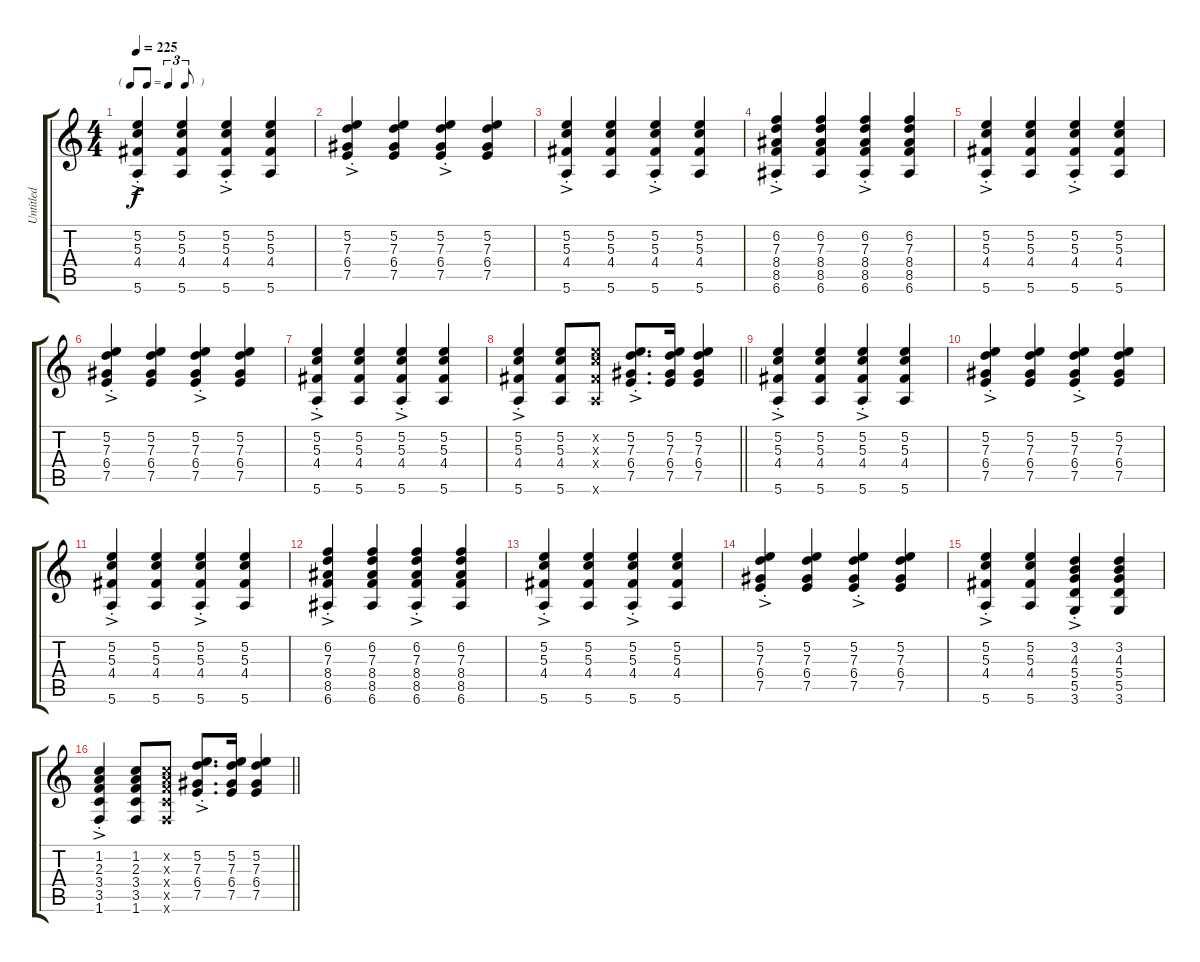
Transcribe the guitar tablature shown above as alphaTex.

\track ("Untitled" "Untitled") {instrument acousticguitarnylon}
\staff {score tabs}
\tuning (E4 B3 G3 D3 A2 E2) {hide}
\ts (4 4)
\tf triplet8th
\tempo 225
\clef g2
\ks c
(5.2{ac st} 5.3{ac st} 4.4{ac st} 5.6{ac st}).4{dy f} (5.2 5.3 4.4 5.6).4 (5.2{ac st} 5.3{ac st} 4.4{ac st} 5.6{ac st}).4 (5.2 5.3 4.4 5.6).4 |
(5.2{ac st} 7.3{ac st} 6.4{ac st} 7.5{ac st}).4 (5.2 7.3 6.4 7.5).4 (5.2{ac st} 7.3{ac st} 6.4{ac st} 7.5{ac st}).4 (5.2 7.3 6.4 7.5).4 |
(5.2{ac st} 5.3{ac st} 4.4{ac st} 5.6{ac st}).4 (5.2 5.3 4.4 5.6).4 (5.2{ac st} 5.3{ac st} 4.4{ac st} 5.6{ac st}).4 (5.2 5.3 4.4 5.6).4 |
(6.2{ac st} 7.3{ac st} 8.4{ac st} 8.5{ac st} 6.6{ac st}).4 (6.2 7.3 8.4 8.5 6.6).4 (6.2{ac st} 7.3{ac st} 8.4{ac st} 8.5{ac st} 6.6{ac st}).4 (6.2 7.3 8.4 8.5 6.6).4 |
(5.2{ac st} 5.3{ac st} 4.4{ac st} 5.6{ac st}).4 (5.2 5.3 4.4 5.6).4 (5.2{ac st} 5.3{ac st} 4.4{ac st} 5.6{ac st}).4 (5.2 5.3 4.4 5.6).4 |
(5.2{ac st} 7.3{ac st} 6.4{ac st} 7.5{ac st}).4 (5.2 7.3 6.4 7.5).4 (5.2{ac st} 7.3{ac st} 6.4{ac st} 7.5{ac st}).4 (5.2 7.3 6.4 7.5).4 |
(5.2{ac st} 5.3{ac st} 4.4{ac st} 5.6{ac st}).4 (5.2 5.3 4.4 5.6).4 (5.2{ac st} 5.3{ac st} 4.4{ac st} 5.6{ac st}).4 (5.2 5.3 4.4 5.6).4 |
\barLineRight lightlight
(5.2{ac st} 5.3{ac st} 4.4{ac st} 5.6{ac st}).4 (5.2 5.3 4.4 5.6).8 (5.2{x} 5.3{x} 4.4{x} 5.6{x}).8 (5.2{ac st} 7.3{ac st} 6.4{ac st} 7.5{ac st}).8{d} (5.2 7.3 6.4 7.5).16 (5.2 7.3 6.4 7.5).4 |
(5.2{ac st} 5.3{ac st} 4.4{ac st} 5.6{ac st}).4 (5.2 5.3 4.4 5.6).4 (5.2{ac st} 5.3{ac st} 4.4{ac st} 5.6{ac st}).4 (5.2 5.3 4.4 5.6).4 |
(5.2{ac st} 7.3{ac st} 6.4{ac st} 7.5{ac st}).4 (5.2 7.3 6.4 7.5).4 (5.2{ac st} 7.3{ac st} 6.4{ac st} 7.5{ac st}).4 (5.2 7.3 6.4 7.5).4 |
(5.2{ac st} 5.3{ac st} 4.4{ac st} 5.6{ac st}).4 (5.2 5.3 4.4 5.6).4 (5.2{ac st} 5.3{ac st} 4.4{ac st} 5.6{ac st}).4 (5.2 5.3 4.4 5.6).4 |
(6.2{ac st} 7.3{ac st} 8.4{ac st} 8.5{ac st} 6.6{ac st}).4 (6.2 7.3 8.4 8.5 6.6).4 (6.2{ac st} 7.3{ac st} 8.4{ac st} 8.5{ac st} 6.6{ac st}).4 (6.2 7.3 8.4 8.5 6.6).4 |
(5.2{ac st} 5.3{ac st} 4.4{ac st} 5.6{ac st}).4 (5.2 5.3 4.4 5.6).4 (5.2{ac st} 5.3{ac st} 4.4{ac st} 5.6{ac st}).4 (5.2 5.3 4.4 5.6).4 |
(5.2{ac st} 7.3{ac st} 6.4{ac st} 7.5{ac st}).4 (5.2 7.3 6.4 7.5).4 (5.2{ac st} 7.3{ac st} 6.4{ac st} 7.5{ac st}).4 (5.2 7.3 6.4 7.5).4 |
(5.2{ac st} 5.3{ac st} 4.4{ac st} 5.6{ac st}).4 (5.2 5.3 4.4 5.6).4 (3.2{ac st} 4.3{ac st} 5.4{ac st} 5.5{ac st} 3.6{ac st}).4 (3.2 4.3 5.4 5.5 3.6).4 |
\barLineRight lightlight
(1.2{ac st} 2.3{ac st} 3.4{ac st} 3.5{ac st} 1.6{ac st}).4 (1.2 2.3 3.4 3.5 1.6).8 (1.2{x} 2.3{x} 3.4{x} 3.5{x} 1.6{x}).8 (5.2{ac st} 7.3{ac st} 6.4{ac st} 7.5{ac st}).8{d} (5.2 7.3 6.4 7.5).16 (5.2 7.3 6.4 7.5).4
